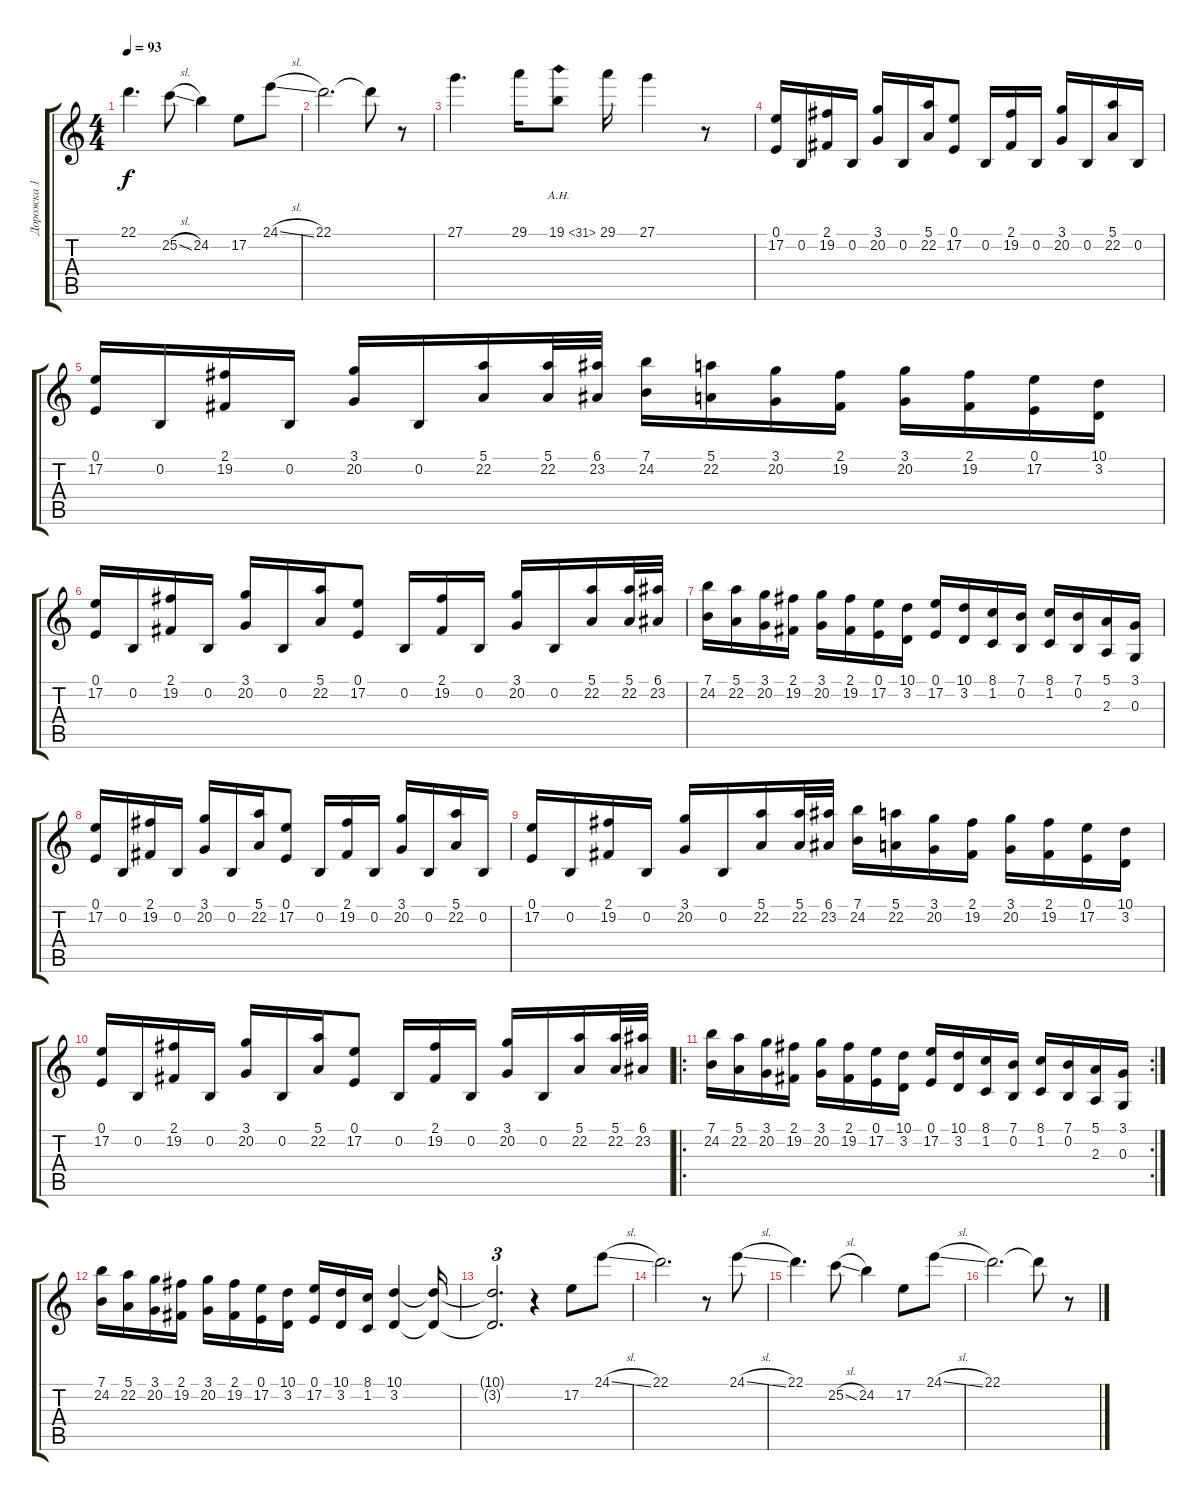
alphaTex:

\track ("Дорожка 1" "Дорожка 1") {instrument stringensemble1}
\staff {score tabs}
\tuning (E4 B3 G3 D3 A2 E2) {hide}
\ts (4 4)
\tempo 93
\clef g2
\ks c
22.1.4{d dy f} 25.2{sl}.8 24.2.4 17.2.8 24.1{sl}.8 |
22.1.2{d} 22.1{t}.8 r.8 |
27.1.4{d} 29.1.16 19.1{ah 12}.8 29.1.16 27.1.4 r.8 |
(0.1 17.2).16 0.2.16 (2.1 19.2).16 0.2.16 (3.1 20.2).16 0.2.16 (5.1 22.2).16 (0.1 17.2).8 0.2.16 (2.1 19.2).16 0.2.16 (3.1 20.2).16 0.2.16 (5.1 22.2).16 0.2.16 |
(0.1 17.2).16 0.2.16 (2.1 19.2).16 0.2.16 (3.1 20.2).16 0.2.16 (5.1 22.2).16 (5.1 22.2).32 (6.1 23.2).32 (7.1 24.2).16 (5.1 22.2).16 (3.1 20.2).16 (2.1 19.2).16 (3.1 20.2).16 (2.1 19.2).16 (0.1 17.2).16 (10.1 3.2).16 |
(0.1 17.2).16 0.2.16 (2.1 19.2).16 0.2.16 (3.1 20.2).16 0.2.16 (5.1 22.2).16 (0.1 17.2).8 0.2.16 (2.1 19.2).16 0.2.16 (3.1 20.2).16 0.2.16 (5.1 22.2).16 (5.1 22.2).32 (6.1 23.2).32 |
(7.1 24.2).16 (5.1 22.2).16 (3.1 20.2).16 (2.1 19.2).16 (3.1 20.2).16 (2.1 19.2).16 (0.1 17.2).16 (10.1 3.2).16 (0.1 17.2).16 (10.1 3.2).16 (8.1 1.2).16 (7.1 0.2).16 (8.1 1.2).16 (7.1 0.2).16 (5.1 2.3).16 (3.1 0.3).16 |
(0.1 17.2).16 0.2.16 (2.1 19.2).16 0.2.16 (3.1 20.2).16 0.2.16 (5.1 22.2).16 (0.1 17.2).8 0.2.16 (2.1 19.2).16 0.2.16 (3.1 20.2).16 0.2.16 (5.1 22.2).16 0.2.16 |
(0.1 17.2).16 0.2.16 (2.1 19.2).16 0.2.16 (3.1 20.2).16 0.2.16 (5.1 22.2).16 (5.1 22.2).32 (6.1 23.2).32 (7.1 24.2).16 (5.1 22.2).16 (3.1 20.2).16 (2.1 19.2).16 (3.1 20.2).16 (2.1 19.2).16 (0.1 17.2).16 (10.1 3.2).16 |
(0.1 17.2).16 0.2.16 (2.1 19.2).16 0.2.16 (3.1 20.2).16 0.2.16 (5.1 22.2).16 (0.1 17.2).8 0.2.16 (2.1 19.2).16 0.2.16 (3.1 20.2).16 0.2.16 (5.1 22.2).16 (5.1 22.2).32 (6.1 23.2).32 |
\ro
\rc 2
(7.1 24.2).16 (5.1 22.2).16 (3.1 20.2).16 (2.1 19.2).16 (3.1 20.2).16 (2.1 19.2).16 (0.1 17.2).16 (10.1 3.2).16 (0.1 17.2).16 (10.1 3.2).16 (8.1 1.2).16 (7.1 0.2).16 (8.1 1.2).16 (7.1 0.2).16 (5.1 2.3).16 (3.1 0.3).16 |
(7.1 24.2).16 (5.1 22.2).16 (3.1 20.2).16 (2.1 19.2).16 (3.1 20.2).16 (2.1 19.2).16 (0.1 17.2).16 (10.1 3.2).16 (0.1 17.2).16 (10.1 3.2).16 (8.1 1.2).16 (10.1 3.2).4 (10.1{t} 3.2{t}).16 |
(10.1{t} 3.2{t}).2{d tu (3 2)} r.4 17.2.8 24.1{sl}.8 |
22.1.2{d} r.8 24.1{sl}.8 |
22.1.4{d} 25.2{sl}.8 24.2.4 17.2.8 24.1{sl}.8 |
22.1.2{d} 22.1{t}.8 r.8
